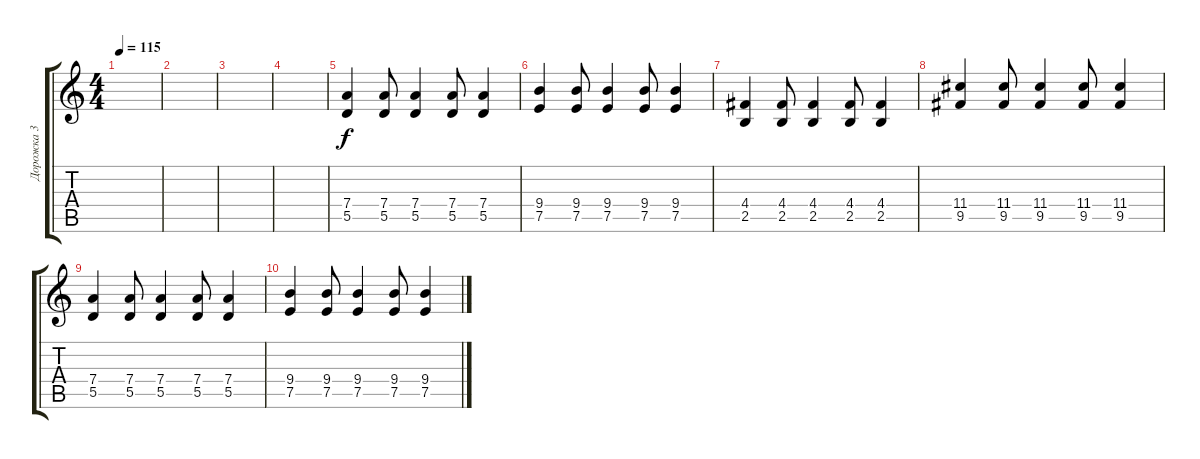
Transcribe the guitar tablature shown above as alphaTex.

\track ("Дорожка 3" "Дорожка 3") {instrument overdrivenguitar}
\staff {score tabs}
\tuning (E4 B3 G3 D3 A2 E2) {hide}
\ts (4 4)
\tempo 115
\clef g2
\ks c
|
|
|
|
(7.4 5.5).4 (7.4 5.5).8 (7.4 5.5).4 (7.4 5.5).8 (7.4 5.5).4 |
(9.4 7.5).4 (9.4 7.5).8 (9.4 7.5).4 (9.4 7.5).8 (9.4 7.5).4 |
(4.4 2.5).4 (4.4 2.5).8 (4.4 2.5).4 (4.4 2.5).8 (4.4 2.5).4 |
(11.4 9.5).4 (11.4 9.5).8 (11.4 9.5).4 (11.4 9.5).8 (11.4 9.5).4 |
(7.4 5.5).4 (7.4 5.5).8 (7.4 5.5).4 (7.4 5.5).8 (7.4 5.5).4 |
(9.4 7.5).4 (9.4 7.5).8 (9.4 7.5).4 (9.4 7.5).8 (9.4 7.5).4
